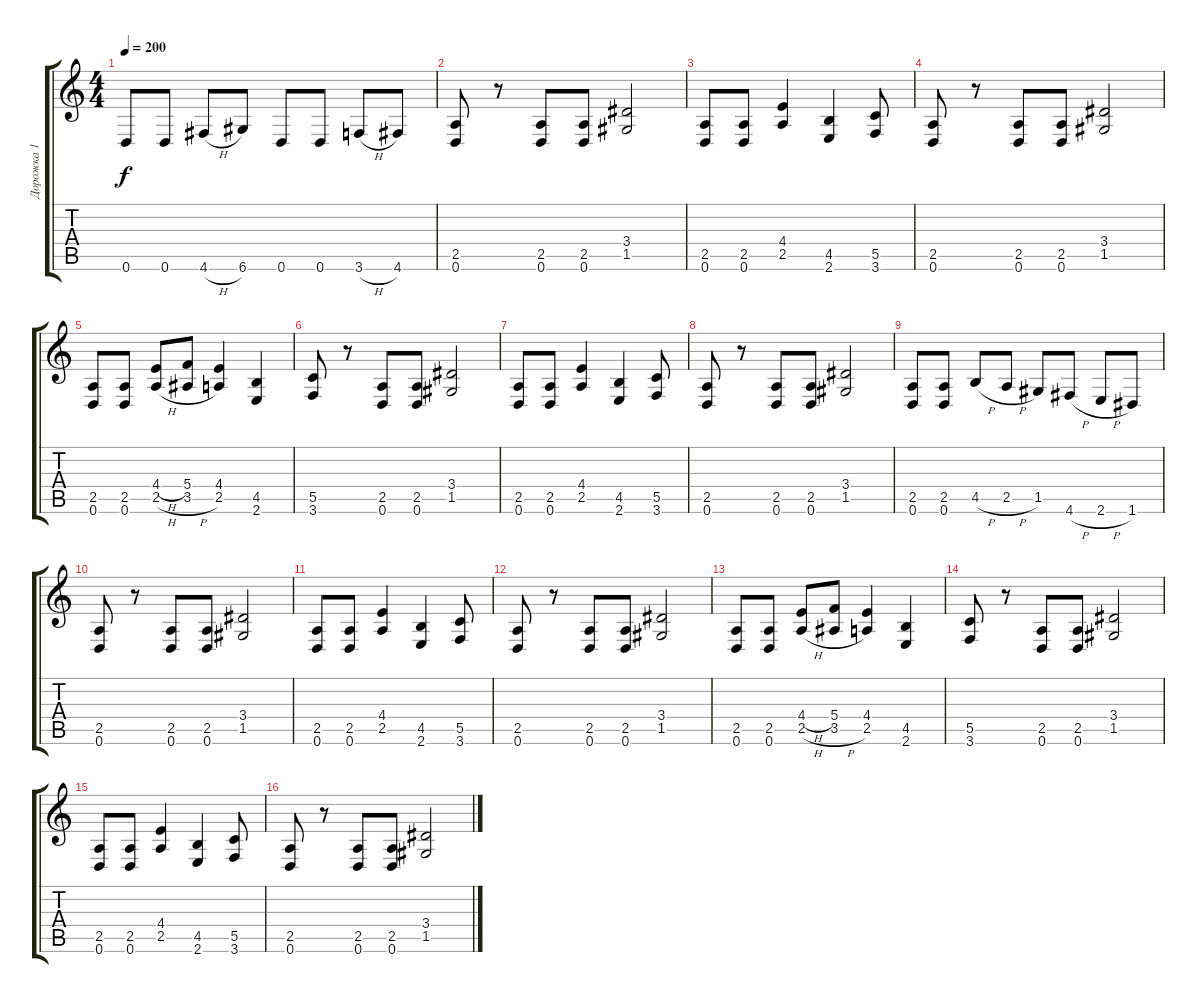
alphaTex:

\track ("Дорожка 1" "Дорожка 1") {instrument distortionguitar}
\staff {score tabs}
\tuning (D4 A3 F3 C3 G2 D2) {hide}
\ts (4 4)
\tempo 200
\clef g2
\ks c
0.6.8{dy f} 0.6.8 4.6{h}.8 6.6.8 0.6.8 0.6.8 3.6{h}.8 4.6.8 |
(2.5 0.6).8 r.8 (2.5 0.6).8 (2.5 0.6).8 (3.4 1.5).2 |
(2.5 0.6).8 (2.5 0.6).8 (4.4 2.5).4 (4.5 2.6).4 (5.5 3.6).8 |
(2.5 0.6).8 r.8 (2.5 0.6).8 (2.5 0.6).8 (3.4 1.5).2 |
(2.5 0.6).8 (2.5 0.6).8 (4.4{h} 2.5{h}).8 (5.4 3.5{h}).8 (4.4 2.5).4 (4.5 2.6).4 |
(5.5 3.6).8 r.8 (2.5 0.6).8 (2.5 0.6).8 (3.4 1.5).2 |
(2.5 0.6).8 (2.5 0.6).8 (4.4 2.5).4 (4.5 2.6).4 (5.5 3.6).8 |
(2.5 0.6).8 r.8 (2.5 0.6).8 (2.5 0.6).8 (3.4 1.5).2 |
(2.5 0.6).8 (2.5 0.6).8 4.5{h}.8 2.5{h}.8 1.5.8 4.6{h}.8 2.6{h}.8 1.6.8 |
(2.5 0.6).8 r.8 (2.5 0.6).8 (2.5 0.6).8 (3.4 1.5).2 |
(2.5 0.6).8 (2.5 0.6).8 (4.4 2.5).4 (4.5 2.6).4 (5.5 3.6).8 |
(2.5 0.6).8 r.8 (2.5 0.6).8 (2.5 0.6).8 (3.4 1.5).2 |
(2.5 0.6).8 (2.5 0.6).8 (4.4{h} 2.5{h}).8 (5.4 3.5{h}).8 (4.4 2.5).4 (4.5 2.6).4 |
(5.5 3.6).8 r.8 (2.5 0.6).8 (2.5 0.6).8 (3.4 1.5).2 |
(2.5 0.6).8 (2.5 0.6).8 (4.4 2.5).4 (4.5 2.6).4 (5.5 3.6).8 |
(2.5 0.6).8 r.8 (2.5 0.6).8 (2.5 0.6).8 (3.4 1.5).2
